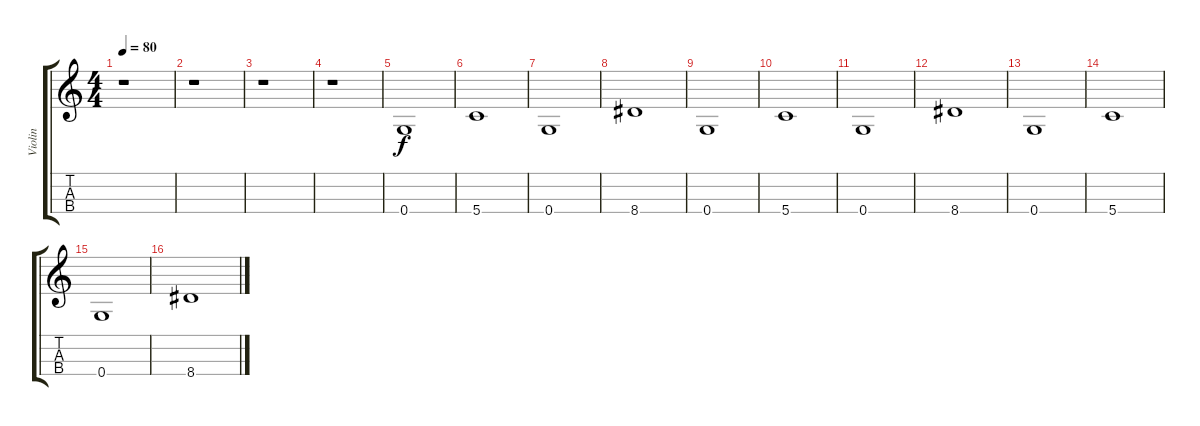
\track ("Violin" "Violin") {instrument violin}
\staff {score tabs}
\tuning (E5 A4 D4 G3) {hide}
\ts (4 4)
\tempo 80
\clef g2
\ks c
r.1{dy mf} |
r.1 |
r.1 |
r.1 |
0.4.1{dy f} |
5.4.1 |
0.4.1 |
8.4.1 |
0.4.1 |
5.4.1 |
0.4.1 |
8.4.1 |
0.4.1 |
5.4.1 |
0.4.1 |
8.4.1
